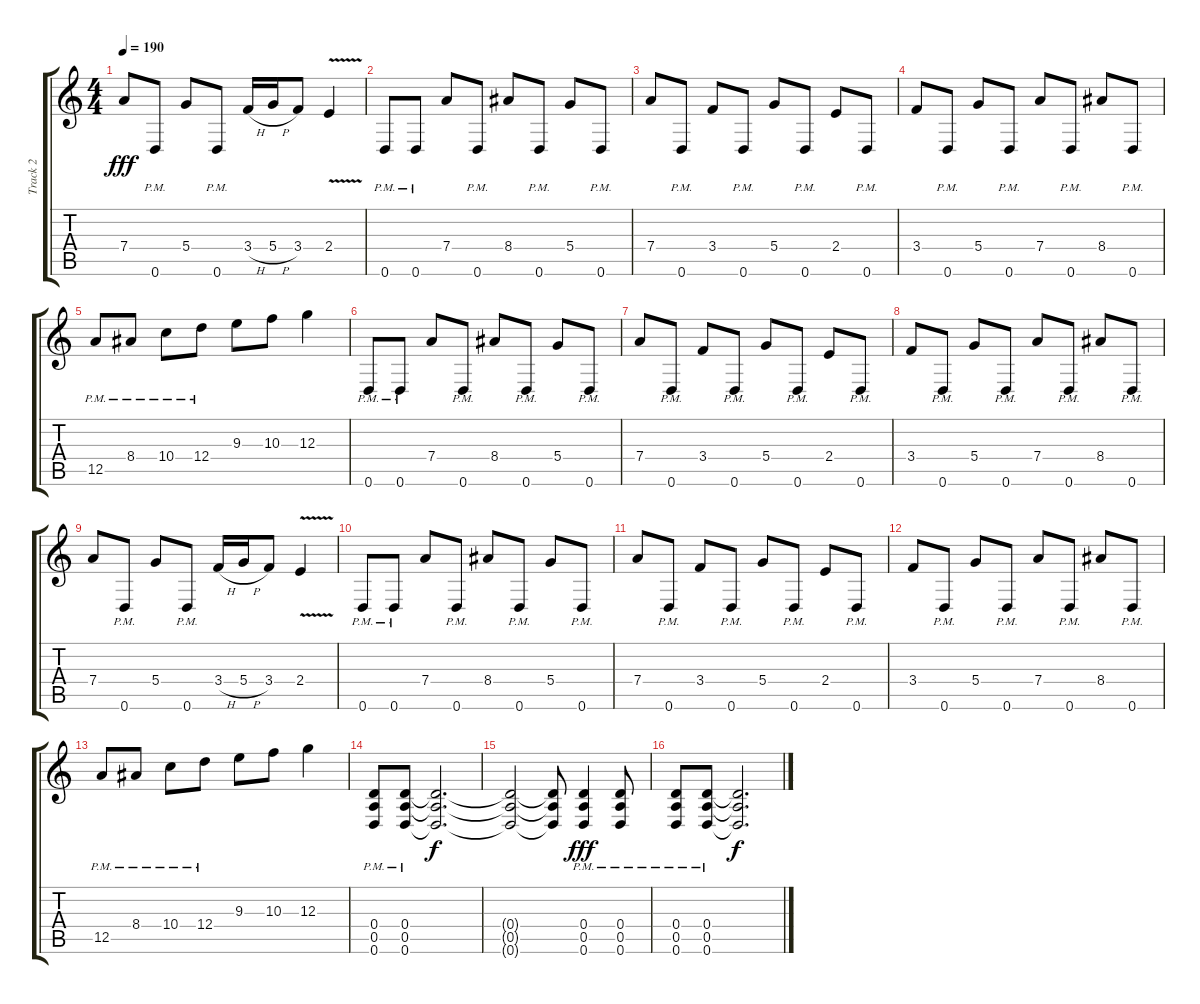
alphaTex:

\track ("Track 2" "Track 2") {instrument distortionguitar}
\staff {score tabs}
\tuning (E4 B3 G3 D3 A2 D2) {hide}
\ts (4 4)
\tempo 190
\clef g2
\ks c
7.4.8{dy fff} 0.6{pm}.8 5.4.8 0.6{pm}.8 3.4{h}.16 5.4{h}.16 3.4.8 2.4{v}.4 |
0.6{pm}.8 0.6{pm}.8 7.4.8 0.6{pm}.8 8.4.8 0.6{pm}.8 5.4.8 0.6{pm}.8 |
7.4.8 0.6{pm}.8 3.4.8 0.6{pm}.8 5.4.8 0.6{pm}.8 2.4.8 0.6{pm}.8 |
3.4.8 0.6{pm}.8 5.4.8 0.6{pm}.8 7.4.8 0.6{pm}.8 8.4.8 0.6{pm}.8 |
12.5{pm}.8 8.4{pm}.8 10.4{pm}.8 12.4{pm}.8 9.3.8 10.3.8 12.3.4 |
0.6{pm}.8 0.6{pm}.8 7.4.8 0.6{pm}.8 8.4.8 0.6{pm}.8 5.4.8 0.6{pm}.8 |
7.4.8 0.6{pm}.8 3.4.8 0.6{pm}.8 5.4.8 0.6{pm}.8 2.4.8 0.6{pm}.8 |
3.4.8 0.6{pm}.8 5.4.8 0.6{pm}.8 7.4.8 0.6{pm}.8 8.4.8 0.6{pm}.8 |
7.4.8 0.6{pm}.8 5.4.8 0.6{pm}.8 3.4{h}.16 5.4{h}.16 3.4.8 2.4{v}.4 |
0.6{pm}.8 0.6{pm}.8 7.4.8 0.6{pm}.8 8.4.8 0.6{pm}.8 5.4.8 0.6{pm}.8 |
7.4.8 0.6{pm}.8 3.4.8 0.6{pm}.8 5.4.8 0.6{pm}.8 2.4.8 0.6{pm}.8 |
3.4.8 0.6{pm}.8 5.4.8 0.6{pm}.8 7.4.8 0.6{pm}.8 8.4.8 0.6{pm}.8 |
12.5{pm}.8 8.4{pm}.8 10.4{pm}.8 12.4{pm}.8 9.3.8 10.3.8 12.3.4 |
(0.4{pm} 0.5{pm} 0.6{pm}).8 (0.4{pm} 0.5{pm} 0.6{pm}).8 (0.4{t} 0.5{t} 0.6{t}).2{d dy f} |
(0.4{t} 0.5{t} 0.6{t}).2 (0.4{t} 0.5{t} 0.6{t}).8 (0.4{pm} 0.5{pm} 0.6{pm}).4{dy fff} (0.4{pm} 0.5{pm} 0.6{pm}).8 |
(0.4{pm} 0.5{pm} 0.6{pm}).8 (0.4{pm} 0.5{pm} 0.6{pm}).8 (0.4{t} 0.5{t} 0.6{t}).2{d dy f}
